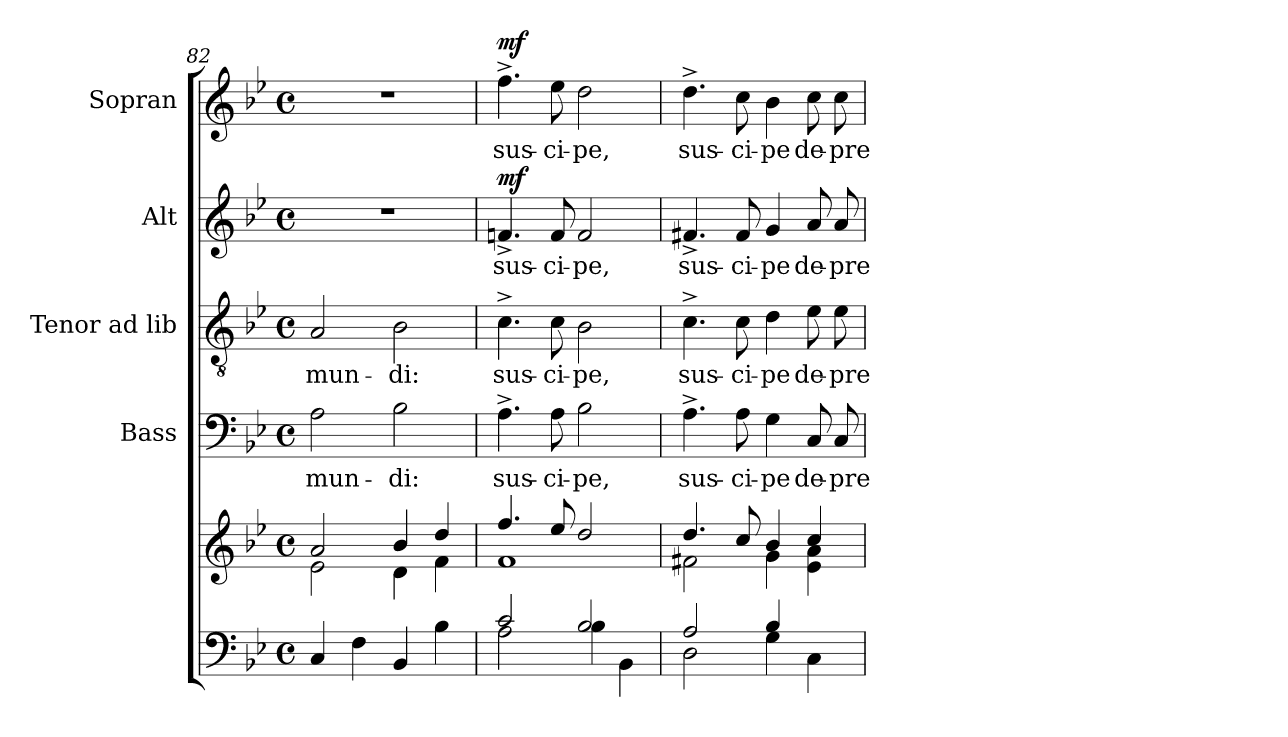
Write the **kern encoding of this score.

**kern	**kern	**kern	**text	**kern	**text	**kern	**text	**dynam	**kern	**text	**dynam
*part5	*part5	*part4	*part4	*part3	*part3	*part2	*part2	*part2	*part1	*part1	*part1
*staff6	*staff5	*staff4	*staff4	*staff3	*staff3	*staff2	*staff2	*staff2	*staff1	*staff1	*staff1
*	*	*I"Bass	*	*I"Tenor ad lib	*	*I"Alt	*	*	*I"Sopran	*	*
*	*	*I'B	*	*I'T	*	*I'A	*	*	*I'S	*	*
*clefF4	*clefG2	*clefF4	*	*clefGv2	*	*clefG2	*	*	*clefG2	*	*
*k[b-e-]	*k[b-e-]	*k[b-e-]	*	*k[b-e-]	*	*k[b-e-]	*	*	*k[b-e-]	*	*
*B-:	*B-:	*B-:	*	*B-:	*	*B-:	*	*	*B-:	*	*
*M4/4	*M4/4	*M4/4	*	*M4/4	*	*M4/4	*	*	*M4/4	*	*
*met(c)	*met(c)	*met(c)	*	*met(c)	*	*met(c)	*	*	*met(c)	*	*
=82	=82	=82	=82	=82	=82	=82	=82	=82	=82	=82	=82
*	*^	*	*	*	*	*	*	*	*	*	*
!	!	!	!	!LO:LY:b	!	!LO:LY:b	!	!	!	!	!	!
4C/	2a/	2e-\	2A\	mun-	2A/	mun-	1r	.	.	1r	.	.
4F\	.	.	.	.	.	.	.	.	.	.	.	.
!	!	!	!	!LO:LY:b	!	!LO:LY:b	!	!	!	!	!	!
4BB-/	4b-/	4d\	2B-\	-di:	2B-\	-di:	.	.	.	.	.	.
4B-\	4dd/	4f\	.	.	.	.	.	.	.	.	.	.
=83	=83	=83	=83	=83	=83	=83	=83	=83	=83	=83	=83	=83
*^	*	*	*	*	*	*	*	*	*	*	*	*
!	!	!	!	!	!LO:LY:b	!	!LO:LY:b	!	!LO:LY:b	!LO:DY:a	!	!LO:LY:b	!LO:DY:a
2c/	2A\	4.ff/	1f	4.A^>\	sus-	4.c^>\	sus-	4.fn^>/	sus-	mf	4.ff^>\	sus-	mf
!	!	!	!	!	!LO:LY:b	!	!LO:LY:b	!	!LO:LY:b	!	!	!LO:LY:b	!
.	.	8ee-/	.	8A\	-ci-	8c\	-ci-	8f/	-ci-	.	8ee-\	-ci-	.
!	!	!	!	!	!LO:LY:b	!	!LO:LY:b	!	!LO:LY:b	!	!	!LO:LY:b	!
2B-/	4B-\	2dd/	.	2B-\	-pe,	2B-\	-pe,	2f/	-pe,	.	2dd\	-pe,	.
.	4BB-\	.	.	.	.	.	.	.	.	.	.	.	.
!!LO:LB:g=z
=84	=84	=84	=84	=84	=84	=84	=84	=84	=84	=84	=84	=84	=84
!	!	!	!	!	!LO:LY:b	!	!LO:LY:b	!	!LO:LY:b	!	!	!LO:LY:b	!
2A/	2D\	4.dd/	2f#X\	4.A^>\	sus-	4.c^>\	sus-	4.f#X^>/	sus-	.	4.dd^>\	sus-	.
!	!	!	!	!	!LO:LY:b	!	!LO:LY:b	!	!LO:LY:b	!	!	!LO:LY:b	!
.	.	8cc/	.	8A\	-ci-	8c\	-ci-	8f#/	-ci-	.	8cc\	-ci-	.
!	!	!	!	!	!LO:LY:b	!	!LO:LY:b	!	!LO:LY:b	!	!	!LO:LY:b	!
4B-/	4G\	4b-/	4g\	4G\	-pe	4d\	-pe	4g/	-pe	.	4b-\	-pe	.
!	!	!	!	!	!LO:LY:b	!	!LO:LY:b	!	!LO:LY:b	!	!	!LO:LY:b	!
4ryy	4C\	4cc/	4e-\ 4a\	8C/	de-	8e-\	de-	8a/	de-	.	8cc\	de-	.
!	!	!	!	!	!LO:LY:b	!	!LO:LY:b	!	!LO:LY:b	!	!	!LO:LY:b	!
.	.	.	.	8C/	-pre-	8e-\	-pre-	8a/	-pre-	.	8cc\	-pre-	.
*v	*v	*	*	*	*	*	*	*	*	*	*	*	*
*	*v	*v	*	*	*	*	*	*	*	*	*	*
=	=	=	=	=	=	=	=	=	=	=	=
*-	*-	*-	*-	*-	*-	*-	*-	*-	*-	*-	*-
